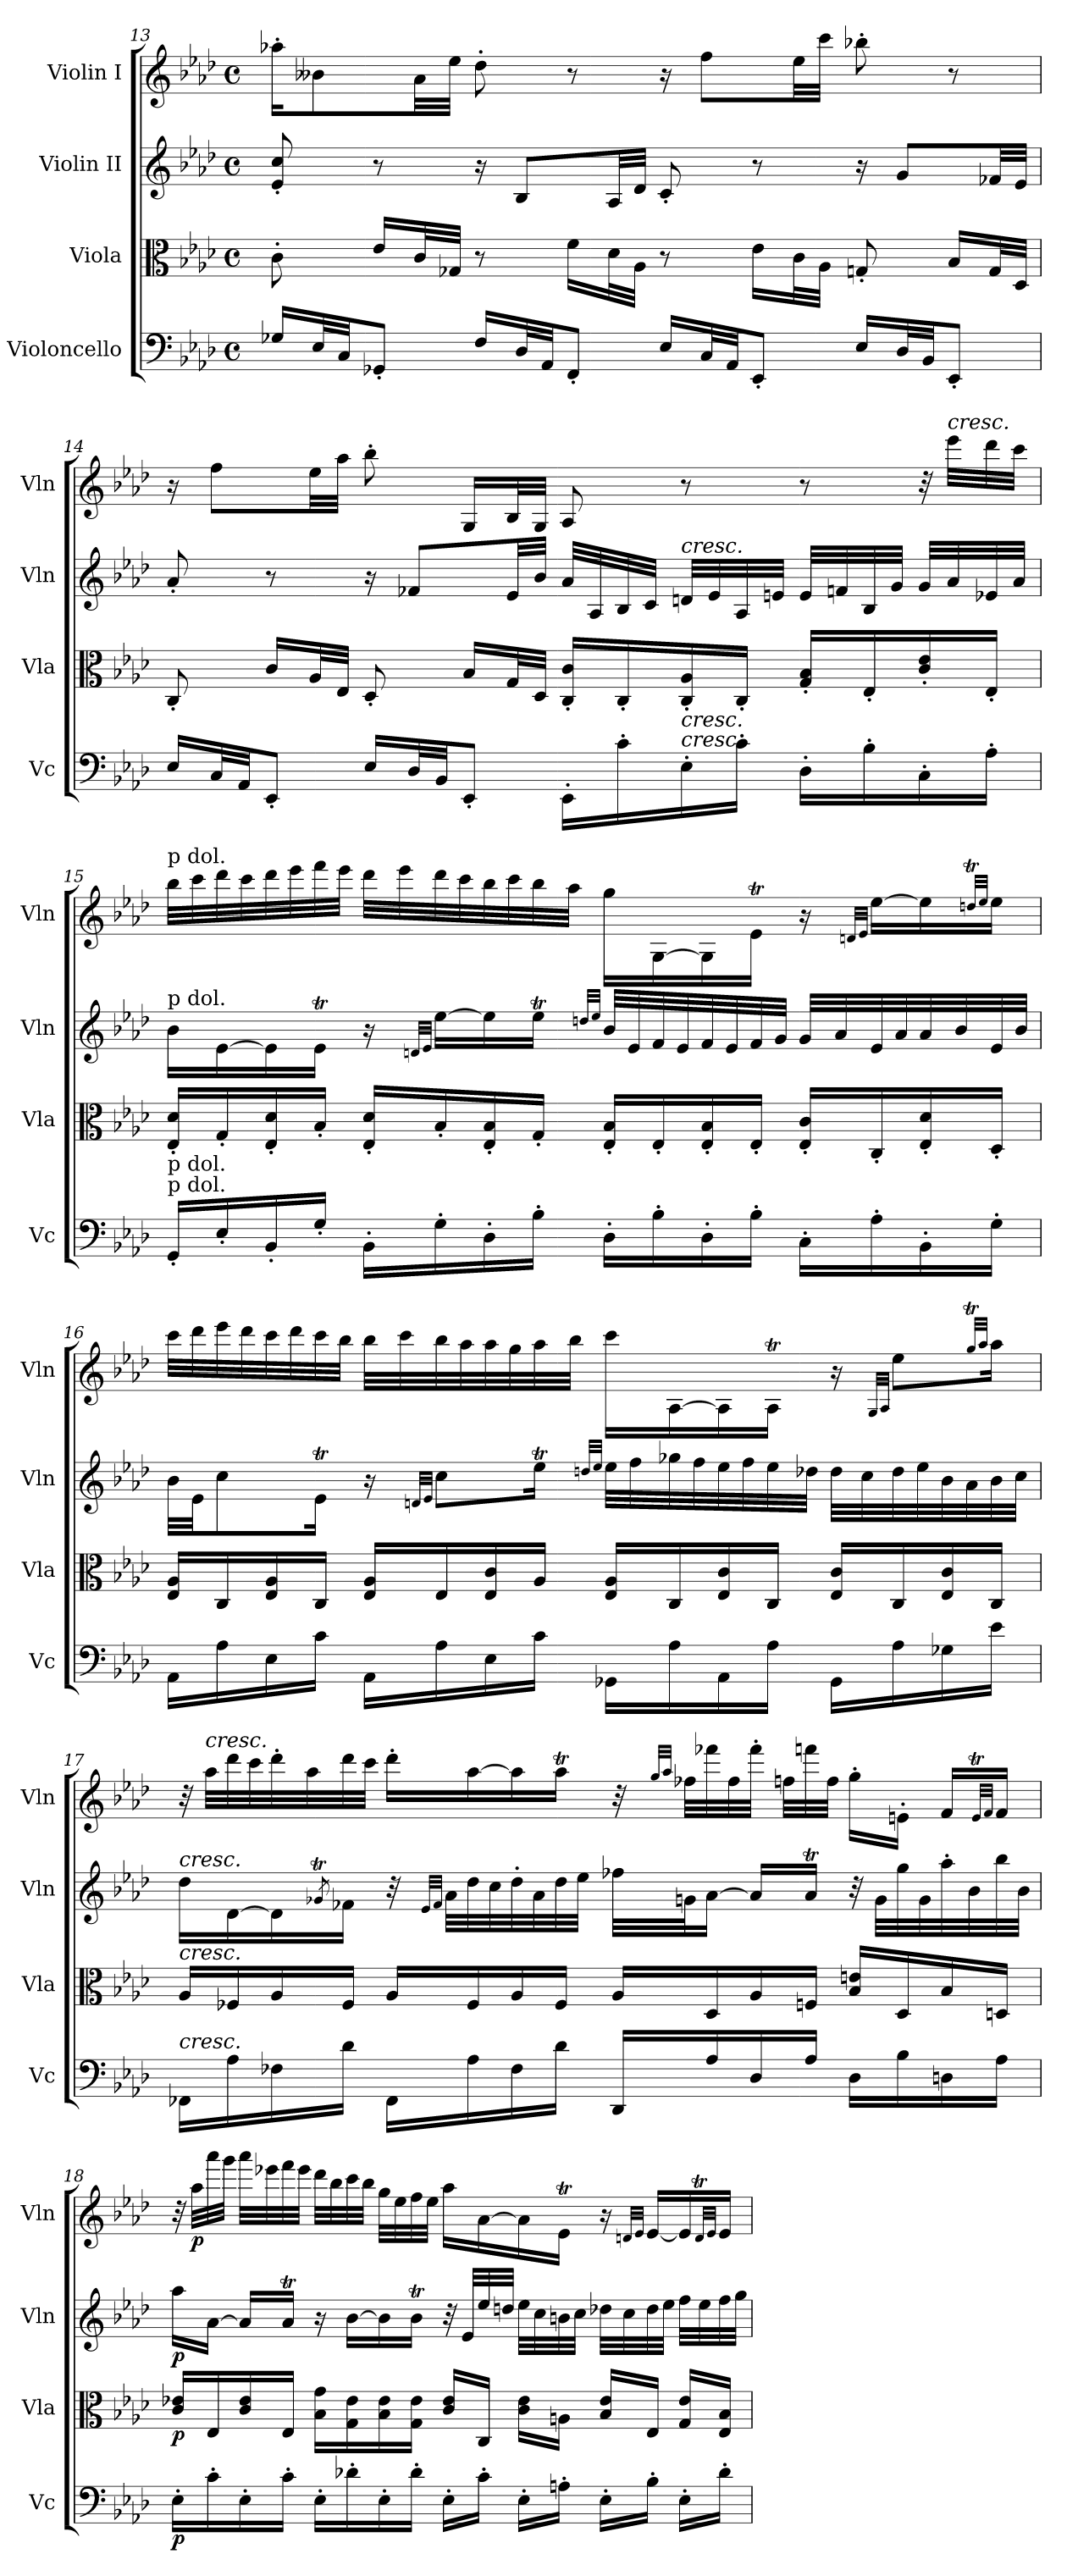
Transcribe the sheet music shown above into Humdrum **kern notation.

**kern	**dynam	**kern	**dynam	**kern	**dynam	**kern	**dynam
*part4	*part4	*part3	*part3	*part2	*part2	*part1	*part1
*staff4	*staff4	*staff3	*staff3	*staff2	*staff2	*staff1	*staff1
*I"Violoncello	*	*I"Viola	*	*I"Violin II	*	*I"Violin I	*
*I'Vc	*	*I'Vla	*	*I'Vln	*	*I'Vln	*
!!LO:LB:g=z
*clefF4	*	*clefC3	*	*clefG2	*	*clefG2	*
*k[b-e-a-d-]	*	*k[b-e-a-d-]	*	*k[b-e-a-d-]	*	*k[b-e-a-d-]	*
*M4/4	*	*M4/4	*	*M4/4	*	*M4/4	*
*met(c)	*	*met(c)	*	*met(c)	*	*met(c)	*
=13	=13	=13	=13	=13	=13	=13	=13
16G-X/LL	.	8c'\	.	8e-/' 8cc/'	.	16aa-X'\KL	.
32E-/L	.	.	.	.	.	8b--X\	.
32C/JJ	.	.	.	.	.	.	.
8GG-X'/J	.	16e-/LL	.	8r	.	.	.
.	.	32c/L	.	.	.	32a-\LL	.
.	.	32G-X/JJJ	.	.	.	32ee-\JJJ	.
16F/LL	.	8r	.	16r	.	8dd-'\	.
32D-/L	.	.	.	8B-/L	.	.	.
32AA-/JJ	.	.	.	.	.	.	.
8FF'/J	.	16f\LL	.	.	.	8r	.
.	.	32d-\L	.	32A-/LL	.	.	.
.	.	32A-\JJJ	.	32d-/JJJ	.	.	.
16E-/LL	.	8r	.	8c'/	.	16r	.
32C/L	.	.	.	.	.	8ff\L	.
32AA-/JJ	.	.	.	.	.	.	.
8EE-'/J	.	16e-\LL	.	8r	.	.	.
.	.	32c\L	.	.	.	32ee-\LL	.
.	.	32A-\JJJ	.	.	.	32ccc\JJJ	.
16E-/LL	.	8Gn'/	.	16r	.	8bb-X'\	.
32D-/L	.	.	.	8g/L	.	.	.
32BB-/JJ	.	.	.	.	.	.	.
8EE-'/J	.	16B-/LL	.	.	.	8r	.
.	.	32G/L	.	32f-X/LL	.	.	.
.	.	32D-/JJJ	.	32e-/JJJ	.	.	.
!!LO:LB:g=z
=14	=14	=14	=14	=14	=14	=14	=14
16E-/LL	.	8C'/	.	8a-'/	.	16r	.
32C/L	.	.	.	.	.	8ff\L	.
32AA-/JJ	.	.	.	.	.	.	.
8EE-'/J	.	16c/LL	.	8r	.	.	.
.	.	32A-/L	.	.	.	32ee-\LL	.
.	.	32E-/JJJ	.	.	.	32aa-\JJJ	.
16E-/LL	.	8D-'/	.	16r	.	8bb-'\	.
32D-/L	.	.	.	8f-X/L	.	.	.
32BB-/JJ	.	.	.	.	.	.	.
8EE-'/J	.	16B-/LL	.	.	.	16G/LL	.
.	.	32G/L	.	32e-/LL	.	32B-/L	.
.	.	32D-/JJJ	.	32b-/JJJ	.	32G/JJJ	.
16EE-'\LL	.	16C/' 16c/'LL	.	32a-/LLL	.	8A-/	.
.	.	.	.	32A-/	.	.	.
16c'\	.	16C'/	.	32B-/	.	.	.
.	.	.	.	32c/JJJ	.	.	.
!	!	!	!	!LO:TX:a:i:t=cresc.	!	!	!
!LO:TX:a:i:t=cresc.	!	!	!	!	!	!	!
!LO:TX:a:i:t=cresc.	!	!	!	!	!	!	!
16E-'\	.	16C/' 16A-/'	.	32dn/LLL	.	8r	.
.	.	.	.	32e-/	.	.	.
16c'\JJ	.	16C'/JJ	.	32A-/	.	.	.
.	.	.	.	32en/JJJ	.	.	.
16D-'\LL	.	16G/' 16B-/'LL	.	32e/LLL	.	8r	.
.	.	.	.	32fn/	.	.	.
16B-'\	.	16E-'/	.	32B-/	.	.	.
.	.	.	.	32g/JJJ	.	.	.
16C'\	.	16c/' 16e-/'	.	32g/LLL	.	32r	.
!	!	!	!	!	!	!LO:TX:a:i:t=cresc.	!
.	.	.	.	32a-/	.	32eee-\LLL	.
16A-'\JJ	.	16E-'/JJ	.	32e-X/	.	32ddd-\	.
.	.	.	.	32a-/JJJ	.	32ccc\JJJ	.
!!LO:PB:g=z
=15	=15	=15	=15	=15	=15	=15	=15
!	!	!	!	!	!	!LO:TX:a:t=p  dol.	!
!	!	!	!	!LO:TX:a:t=p  dol.	!	!	!
!LO:TX:a:t=p  dol.	!	!	!	!	!	!	!
!LO:TX:a:t=p  dol.	!	!	!	!	!	!	!
16GG'/LL	.	16E-/' 16d-/'LL	.	16b-\LL	.	32bb-\LLL	.
.	.	.	.	.	.	32ccc\	.
16E-'/	.	16G'/	.	[16e-\	.	32ddd-\	.
.	.	.	.	.	.	32ccc\	.
16BB-'/	.	16E-/' 16d-/'	.	16e-\]	.	32ddd-\	.
.	.	.	.	.	.	32eee-\	.
16G'/JJ	.	16B-'/JJ	.	16e-T\JJ	.	32fff\	.
.	.	.	.	.	.	32eee-\JJJ	.
16BB-'\LL	.	16E-/' 16d-/'LL	.	16r	.	32ddd-\LLL	.
.	.	.	.	.	.	32eee-\	.
.	.	.	.	32qdn/LLL	.	.	.
.	.	.	.	32qe-/JJJ	.	.	.
16G'\	.	16B-'/	.	[16ee-\LL	.	32ddd-\	.
.	.	.	.	.	.	32ccc\	.
16D-'\	.	16E-/' 16B-/'	.	16ee-\]	.	32bb-\	.
.	.	.	.	.	.	32ccc\	.
16B-'\JJ	.	16G'/JJ	.	16ee-T\JJ	.	32bb-\	.
.	.	.	.	.	.	32aa-\JJJ	.
.	.	.	.	32qddn/LLL	.	.	.
.	.	.	.	32qee-/JJJ	.	.	.
16D-'\LL	.	16E-/' 16B-/'LL	.	32b-/LLL	.	16gg\LL	.
.	.	.	.	32e-/	.	.	.
16B-'\	.	16E-'/	.	32f/	.	[16G\	.
.	.	.	.	32e-/	.	.	.
16D-'\	.	16E-/' 16B-/'	.	32f/	.	16G\]	.
.	.	.	.	32e-/	.	.	.
16B-'\JJ	.	16E-'/JJ	.	32f/	.	16e-T\JJ	.
.	.	.	.	32g/JJJ	.	.	.
16C'\LL	.	16E-/' 16c/'LL	.	32g/LLL	.	16r	.
.	.	.	.	32a-/	.	.	.
.	.	.	.	.	.	32qdn/LLL	.
.	.	.	.	.	.	32qe-/JJJ	.
16A-'\	.	16C'/	.	32e-/	.	[16ee-\LL	.
.	.	.	.	32a-/	.	.	.
16BB-'\	.	16E-/' 16d-/'	.	32a-/	.	16ee-\]	.
.	.	.	.	32b-/	.	.	.
.	.	.	.	.	.	32qddnt/LLL	.
.	.	.	.	.	.	32qee-/JJJ	.
16G'\JJ	.	16D-'/JJ	.	32e-/	.	16ee-\JJ	.
.	.	.	.	32b-/JJJ	.	.	.
!!LO:LB:g=z
=16	=16	=16	=16	=16	=16	=16	=16
16AA-\LL	.	16E-/ 16A-/LL	.	32b-\LLL	.	32ccc\LLL	.
.	.	.	.	32e-\JJ	.	32ddd-\	.
16A-\	.	16C/	.	8cc\	.	32eee-\	.
.	.	.	.	.	.	32ddd-\	.
16E-\	.	16E-/ 16A-/	.	.	.	32ccc\	.
.	.	.	.	.	.	32ddd-\	.
16c\JJ	.	16C/JJ	.	16e-T\Jk	.	32ccc\	.
.	.	.	.	.	.	32bb-\JJJ	.
16AA-\LL	.	16E-/ 16A-/LL	.	16r	.	32bb-\LLL	.
.	.	.	.	.	.	32ccc\	.
.	.	.	.	32qdn/LLL	.	.	.
.	.	.	.	32qe-/JJJ	.	.	.
16A-\	.	16E-/	.	8cc\L	.	32bb-\	.
.	.	.	.	.	.	32aa-\	.
16E-\	.	16E-/ 16c/	.	.	.	32aa-\	.
.	.	.	.	.	.	32gg\	.
16c\JJ	.	16A-/JJ	.	16ee-T\Jk	.	32aa-\	.
.	.	.	.	.	.	32bb-\JJJ	.
.	.	.	.	32qddn/LLL	.	.	.
.	.	.	.	32qee-/JJJ	.	.	.
16GG-X\LL	.	16E-/ 16A-/LL	.	32ee-\LLL	.	16ccc\LL	.
.	.	.	.	32ff\	.	.	.
16A-\	.	16C/	.	32gg-X\	.	[16A-\	.
.	.	.	.	32ff\	.	.	.
16AA-\	.	16E-/ 16c/	.	32ee-\	.	16A-\]	.
.	.	.	.	32ff\	.	.	.
16A-\JJ	.	16C/JJ	.	32ee-\	.	16A-T\JJ	.
.	.	.	.	32dd-X\JJJ	.	.	.
16GG-\LL	.	16E-/ 16c/LL	.	32dd-\LLL	.	16r	.
.	.	.	.	32cc\	.	.	.
.	.	.	.	.	.	32qG/LLL	.
.	.	.	.	.	.	32qA-/JJJ	.
16A-\	.	16C/	.	32dd-\	.	8ee-\L	.
.	.	.	.	32ee-\	.	.	.
16G-X\	.	16E-/ 16c/	.	32b-\	.	.	.
.	.	.	.	32a-\	.	.	.
.	.	.	.	.	.	32qggt/LLL	.
.	.	.	.	.	.	32qaa-/JJJ	.
16e-\JJ	.	16C/JJ	.	32b-\	.	16aa-\Jk	.
.	.	.	.	32cc\JJJ	.	.	.
!!LO:PB:g=z
=17	=17	=17	=17	=17	=17	=17	=17
!	!	!	!	!LO:TX:a:i:t=cresc.	!	!	!
!	!	!LO:TX:a:i:t=cresc.	!	!	!	!	!
!LO:TX:a:i:t=cresc.	!	!	!	!	!	!	!
16FF-X\LL	.	16A-/LL	.	16dd-\LL	.	32r	.
!	!	!	!	!	!	!LO:TX:a:i:t=cresc.	!
.	.	.	.	.	.	32aa-\LLL	.
16A-\	.	16F-X/	.	[16d-\	.	32ddd-\	.
.	.	.	.	.	.	32ccc\	.
16F-X\	.	16A-/	.	16d-\]	.	32ddd-'\	.
.	.	.	.	.	.	32aa-\	.
.	.	.	.	8qg-XT/	.	.	.
16d-\JJ	.	16F-/JJ	.	16f-X\JJ	.	32ddd-\	.
.	.	.	.	.	.	32ccc\JJJ	.
16FF-\LL	.	16A-/LL	.	32r	.	16ddd-'\LL	.
.	.	.	.	32qe-/LLL	.	.	.
.	.	.	.	32qf-/JJJ	.	.	.
.	.	.	.	32a-\LLL	.	.	.
16A-\	.	16F-/	.	32dd-\	.	[16aa-\	.
.	.	.	.	32cc\	.	.	.
16F-\	.	16A-/	.	32dd-'\	.	16aa-\]	.
.	.	.	.	32a-\	.	.	.
16d-\JJ	.	16F-/JJ	.	32dd-\	.	16aa-T\JJ	.
.	.	.	.	32ee-\JJJ	.	.	.
16DD-/LL	.	16A-/LL	.	32ff-X\LLL	.	32r	.
.	.	.	.	.	.	32qgg/LLL	.
.	.	.	.	.	.	32qaa-/JJJ	.
.	.	.	.	32gn\J	.	32ff-X\LLL	.
16A-/	.	16D-/	.	[16a-\JJ	.	32fff-X\	.
.	.	.	.	.	.	32ff-\	.
16D-/	.	16A-/	.	16a-/LL]	.	32fff-'\JJJ	.
.	.	.	.	.	.	32ffn\LLL	.
16A-/JJ	.	16Fn/JJ	.	16a-T/JJ	.	32fffn\	.
.	.	.	.	.	.	32ff\JJJ	.
16D-\LL	.	16B-/ 16en/LL	.	32r	.	16gg'\LL	.
.	.	.	.	32g\LLL	.	.	.
16B-\	.	16D-/	.	32gg\	.	16en'\JJ	.
.	.	.	.	32g\	.	.	.
16Dn\	.	16B-/	.	32aa-'\	.	16f/LL	.
.	.	.	.	32b-\	.	.	.
.	.	.	.	.	.	32qet/LLL	.
.	.	.	.	.	.	32qf/JJJ	.
16A-\JJ	.	16Dn/JJ	.	32bb-\	.	16f/JJ	.
.	.	.	.	32b-\JJJ	.	.	.
!!LO:LB:g=z
=18	=18	=18	=18	=18	=18	=18	=18
!	!LO:DY:b	!	!LO:DY:b	!	!LO:DY:b	!	!
16E-'\LL	p	16c/ 16e-X/LL	p	16aa-\LL	p	32r	.
!	!	!	!	!	!	!	!LO:DY:b
.	.	.	.	.	.	32aa-\LLL	p
16c'\	.	16E-/	.	[16a-\JJ	.	32aaa-\	.
.	.	.	.	.	.	32ggg\JJJ	.
16E-'\	.	16c/ 16e-/	.	16a-/LL]	.	32aaa-\LLL	.
.	.	.	.	.	.	32eee-X\	.
16c'\JJ	.	16E-/JJ	.	16a-T/JJ	.	32fff\	.
.	.	.	.	.	.	32eee-\JJJ	.
16E-'\LL	.	16B-\ 16g\LL	.	16r	.	32ddd-\LLL	.
.	.	.	.	.	.	32bb-\	.
16d-X'\	.	16G\ 16e-\	.	[16b-\LL	.	32ccc\	.
.	.	.	.	.	.	32bb-\JJJ	.
16E-'\	.	16B-\ 16e-\	.	16b-\]	.	32gg\LLL	.
.	.	.	.	.	.	32ee-\	.
16d-'\JJ	.	16G\ 16e-\JJ	.	16b-T\JJ	.	32ff\	.
.	.	.	.	.	.	32ee-\JJJ	.
16E-'\LL	.	16c/ 16e-/LL	.	32r	.	16aa-\LL	.
.	.	.	.	32e-/LLL	.	.	.
16c'\JJ	.	16C/JJ	.	32ee-/	.	[16a-\	.
.	.	.	.	32ddn/JJJ	.	.	.
16E-'\LL	.	16c\ 16e-\LL	.	32ee-\LLL	.	16a-\]	.
.	.	.	.	32cc\	.	.	.
16An'\JJ	.	16An\JJ	.	32bn\	.	16e-T\JJ	.
.	.	.	.	32cc\JJJ	.	.	.
16E-'\LL	.	16B-/ 16e-/LL	.	32dd-X\LLL	.	16r	.
.	.	.	.	32cc\	.	.	.
.	.	.	.	.	.	32qdn/LLL	.
.	.	.	.	.	.	32qe-/JJJ	.
16B-'\JJ	.	16E-/JJ	.	32dd-\	.	[16e-/LL	.
.	.	.	.	32ee-\JJJ	.	.	.
16E-'\LL	.	16G/ 16e-/LL	.	32ff\LLL	.	16e-/]	.
.	.	.	.	32ee-\	.	.	.
.	.	.	.	.	.	32qdt/LLL	.
.	.	.	.	.	.	32qe-/JJJ	.
16d-'\JJ	.	16E-/ 16B-/JJ	.	32ff\	.	16e-/JJ	.
.	.	.	.	32gg\JJJ	.	.	.
=	=	=	=	=	=	=	=
*-	*-	*-	*-	*-	*-	*-	*-
